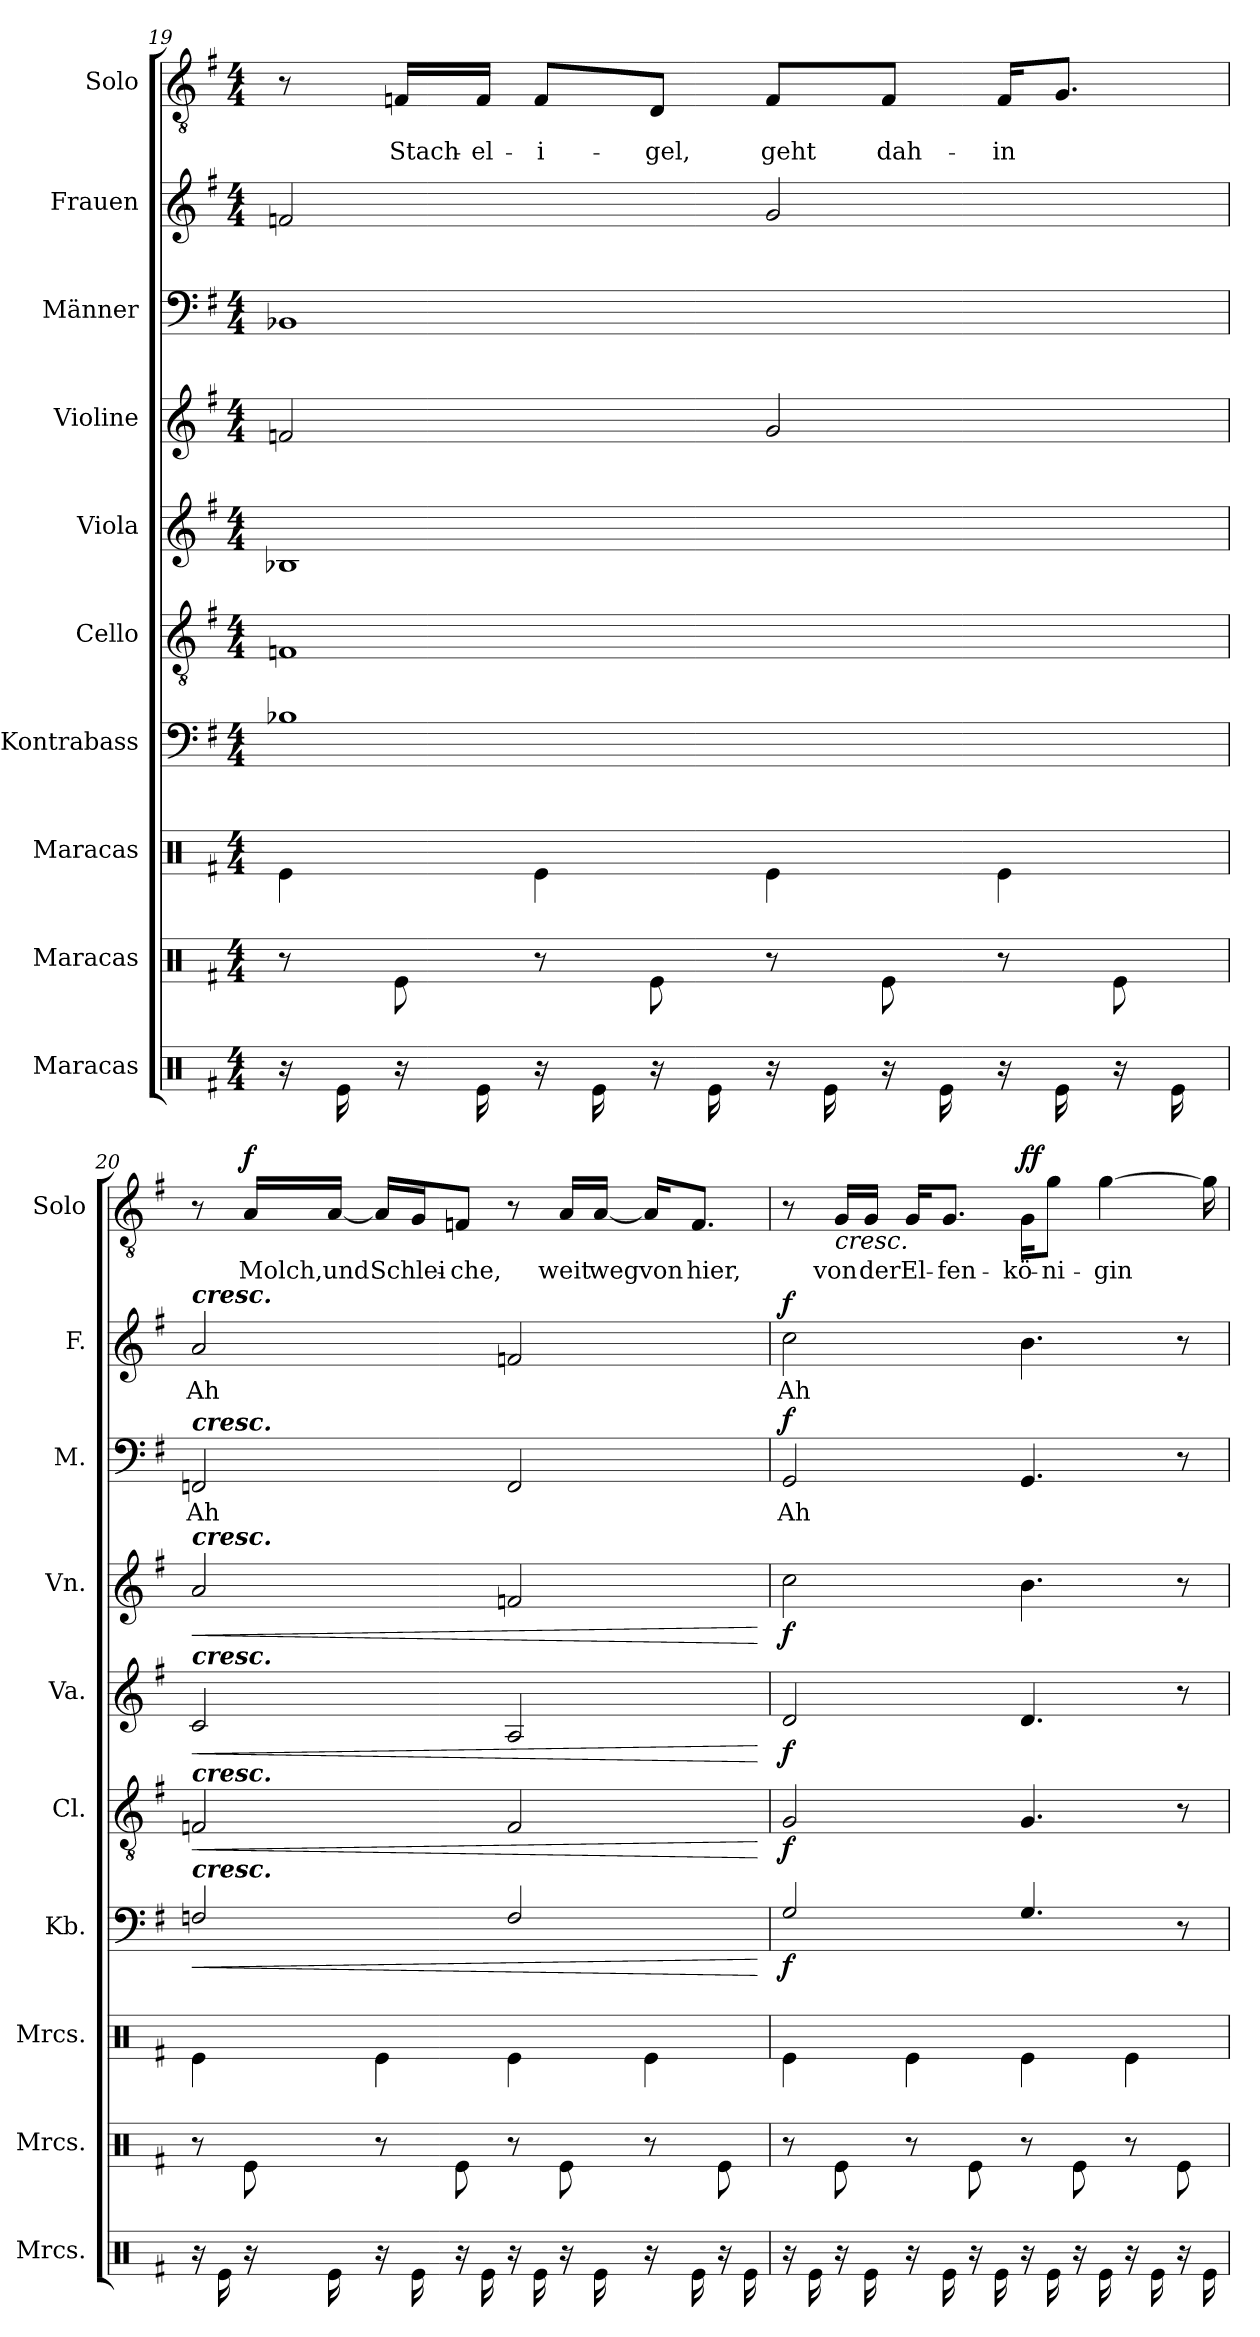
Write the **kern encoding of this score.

**kern	**kern	**kern	**kern	**dynam	**kern	**dynam	**kern	**dynam	**kern	**dynam	**kern	**text	**dynam	**kern	**text	**dynam	**kern	**text	**text	**dynam
*part10	*part9	*part8	*part7	*part7	*part6	*part6	*part5	*part5	*part4	*part4	*part3	*part3	*part3	*part2	*part2	*part2	*part1	*part1	*part1	*part1
*staff10	*staff9	*staff8	*staff7	*staff7	*staff6	*staff6	*staff5	*staff5	*staff4	*staff4	*staff3	*staff3	*staff3	*staff2	*staff2	*staff2	*staff1	*staff1	*staff1	*staff1
*I"Maracas	*I"Maracas	*I"Maracas	*I"Kontrabass	*	*I"Cello	*	*I"Viola	*	*I"Violine	*	*I"Männer	*	*	*I"Frauen	*	*	*I"Solo	*	*	*
*I'Mrcs.	*I'Mrcs.	*I'Mrcs.	*I'Kb.	*	*I'Cl.	*	*I'Va.	*	*I'Vn.	*	*I'M.	*	*	*I'F.	*	*	*I'Solo	*	*	*
!!LO:PB:g=z
*clefX	*clefX	*clefX	*clefF4	*	*clefGv2	*	*clefG2	*	*clefG2	*	*clefF4	*	*	*clefG2	*	*	*clefGv2	*	*	*
*	*	*	*ITrd7c12	*	*	*	*	*	*	*	*	*	*	*	*	*	*	*	*	*
*k[f#]	*k[f#]	*k[f#]	*k[f#]	*	*k[f#]	*	*k[f#]	*	*k[f#]	*	*k[f#]	*	*	*k[f#]	*	*	*k[f#]	*	*	*
*M4/4	*M4/4	*M4/4	*M4/4	*	*M4/4	*	*M4/4	*	*M4/4	*	*M4/4	*	*	*M4/4	*	*	*M4/4	*	*	*
=19	=19	=19	=19	=19	=19	=19	=19	=19	=19	=19	=19	=19	=19	=19	=19	=19	=19	=19	=19	=19
16r	8r	4Re\	1BB-X	.	1Fn	.	1B-X	.	2fn/	.	1BB-X	.	.	2fn/	.	.	8r	.	.	.
16Re\	.	.	.	.	.	.	.	.	.	.	.	.	.	.	.	.	.	.	.	.
!	!	!	!	!	!	!	!	!	!	!	!	!	!	!	!	!	!	!	!LO:LY:b	!
16r	8Re\	.	.	.	.	.	.	.	.	.	.	.	.	.	.	.	16Fn/LL	.	Stach-	.
!	!	!	!	!	!	!	!	!	!	!	!	!	!	!	!	!	!	!	!LO:LY:b	!
16Re\	.	.	.	.	.	.	.	.	.	.	.	.	.	.	.	.	16F/JJ	.	-el-	.
!	!	!	!	!	!	!	!	!	!	!	!	!	!	!	!	!	!	!	!LO:LY:b	!
16r	8r	4Re\	.	.	.	.	.	.	.	.	.	.	.	.	.	.	8F/L	.	-i-	.
16Re\	.	.	.	.	.	.	.	.	.	.	.	.	.	.	.	.	.	.	.	.
!	!	!	!	!	!	!	!	!	!	!	!	!	!	!	!	!	!	!	!LO:LY:b	!
16r	8Re\	.	.	.	.	.	.	.	.	.	.	.	.	.	.	.	8D/J	.	-gel,	.
16Re\	.	.	.	.	.	.	.	.	.	.	.	.	.	.	.	.	.	.	.	.
!	!	!	!	!	!	!	!	!	!	!	!	!	!	!	!	!	!	!	!LO:LY:b	!
16r	8r	4Re\	.	.	.	.	.	.	2g/	.	.	.	.	2g/	.	.	8F/L	.	-geht	.
16Re\	.	.	.	.	.	.	.	.	.	.	.	.	.	.	.	.	.	.	.	.
!	!	!	!	!	!	!	!	!	!	!	!	!	!	!	!	!	!	!	!LO:LY:b	!
16r	8Re\	.	.	.	.	.	.	.	.	.	.	.	.	.	.	.	8F/J	.	dah-	.
16Re\	.	.	.	.	.	.	.	.	.	.	.	.	.	.	.	.	.	.	.	.
!	!	!	!	!	!	!	!	!	!	!	!	!	!	!	!	!	!	!	!LO:LY:b	!
16r	8r	4Re\	.	.	.	.	.	.	.	.	.	.	.	.	.	.	16F/KL	.	-in	.
16Re\	.	.	.	.	.	.	.	.	.	.	.	.	.	.	.	.	8.G/J	.	.	.
16r	8Re\	.	.	.	.	.	.	.	.	.	.	.	.	.	.	.	.	.	.	.
16Re\	.	.	.	.	.	.	.	.	.	.	.	.	.	.	.	.	.	.	.	.
!!LO:PB:g=z
=20	=20	=20	=20	=20	=20	=20	=20	=20	=20	=20	=20	=20	=20	=20	=20	=20	=20	=20	=20	=20
!	!	!	!	!	!	!	!	!	!	!	!	!	!	!LO:TX:a:Bi:t=cresc.	!	!	!	!	!	!
!	!	!	!	!	!	!	!	!	!	!	!LO:TX:a:Bi:t=cresc.	!	!	!	!	!	!	!	!	!
!	!	!	!	!	!	!	!	!	!LO:TX:a:Bi:t=cresc.	!	!	!	!	!	!	!	!	!	!	!
!	!	!	!	!	!	!	!LO:TX:a:Bi:t=cresc.	!	!	!	!	!	!	!	!	!	!	!	!	!
!	!	!	!	!	!LO:TX:a:Bi:t=cresc.	!	!	!	!	!	!	!	!	!	!	!	!	!	!	!
!	!	!	!LO:TX:a:Bi:t=cresc.	!	!	!	!	!	!	!	!	!	!	!	!	!	!	!	!	!
!	!	!	!	!LO:HP:b	!	!LO:HP:b	!	!LO:HP:b	!	!LO:HP:b	!	!LO:LY:b	!	!	!LO:LY:b	!	!	!	!	!
16r	8r	4Re\	2FFn/	<	2Fn/	<	2c/	<	2a/	<	2FFn/	Ah	.	2a/	Ah	.	8r	.	.	.
16Re\	.	.	.	.	.	.	.	.	.	.	.	.	.	.	.	.	.	.	.	.
!	!	!	!	!	!	!	!	!	!	!	!	!	!	!	!	!	!	!LO:LY:b	!	!LO:DY:a
16r	8Re\	.	.	.	.	.	.	.	.	.	.	.	.	.	.	.	16A/LL	Molch,	.	f
!	!	!	!	!	!	!	!	!	!	!	!	!	!	!	!	!	!	!LO:LY:b	!	!
16Re\	.	.	.	.	.	.	.	.	.	.	.	.	.	.	.	.	[16A/JJ	und	.	.
!	!	!	!	!	!	!	!	!	!	!	!	!	!	!	!	!	!	!LO:LY:b	!	!
16r	8r	4Re\	.	.	.	.	.	.	.	.	.	.	.	.	.	.	16A/LL]	Schlei-	.	.
16Re\	.	.	.	.	.	.	.	.	.	.	.	.	.	.	.	.	16G/J	.	.	.
!	!	!	!	!	!	!	!	!	!	!	!	!	!	!	!	!	!	!LO:LY:b	!	!
16r	8Re\	.	.	.	.	.	.	.	.	.	.	.	.	.	.	.	8Fn/J	-che,	.	.
16Re\	.	.	.	.	.	.	.	.	.	.	.	.	.	.	.	.	.	.	.	.
16r	8r	4Re\	2FF/	.	2F/	.	2A/	.	2fn/	.	2FF/	.	.	2fn/	.	.	8r	.	.	.
16Re\	.	.	.	.	.	.	.	.	.	.	.	.	.	.	.	.	.	.	.	.
!	!	!	!	!	!	!	!	!	!	!	!	!	!	!	!	!	!	!LO:LY:b	!	!
16r	8Re\	.	.	.	.	.	.	.	.	.	.	.	.	.	.	.	16A/LL	weit	.	.
!	!	!	!	!	!	!	!	!	!	!	!	!	!	!	!	!	!	!LO:LY:b	!	!
16Re\	.	.	.	.	.	.	.	.	.	.	.	.	.	.	.	.	[16A/JJ	weg	.	.
!	!	!	!	!	!	!	!	!	!	!	!	!	!	!	!	!	!	!LO:LY:b	!	!
16r	8r	4Re\	.	.	.	.	.	.	.	.	.	.	.	.	.	.	16A/KL]	von	.	.
!	!	!	!	!	!	!	!	!	!	!	!	!	!	!	!	!	!	!LO:LY:b	!	!
16Re\	.	.	.	.	.	.	.	.	.	.	.	.	.	.	.	.	8.F/J	hier,	.	.
16r	8Re\	.	.	.	.	.	.	.	.	.	.	.	.	.	.	.	.	.	.	.
16Re\	.	.	.	.	.	.	.	.	.	.	.	.	.	.	.	.	.	.	.	.
.	.	.	.	[	.	[	.	[	.	[	.	.	.	.	.	.	.	.	.	.
!!LO:PB:g=z
=21	=21	=21	=21	=21	=21	=21	=21	=21	=21	=21	=21	=21	=21	=21	=21	=21	=21	=21	=21	=21
!	!	!	!	!LO:DY:b	!	!LO:DY:b	!	!LO:DY:b	!	!LO:DY:b	!	!LO:LY:b	!LO:DY:b	!	!LO:LY:b	!LO:DY:b	!	!	!	!
16r	8r	4Re\	2GG/	f	2G/	f	2d/	f	2cc\	f	2GG/	Ah	f	2cc\	Ah	f	8r	.	.	.
16Re\	.	.	.	.	.	.	.	.	.	.	.	.	.	.	.	.	.	.	.	.
!	!	!	!	!	!	!	!	!	!	!	!	!	!	!	!	!	!	!LO:LY:b	!	!LO:HP:b
16r	8Re\	.	.	.	.	.	.	.	.	.	.	.	.	.	.	.	16G/LL	von	.	<
!	!	!	!	!	!	!	!	!	!	!	!	!	!	!	!	!	!	!LO:LY:b	!	!
16Re\	.	.	.	.	.	.	.	.	.	.	.	.	.	.	.	.	16G/JJ	der	.	.
!	!	!	!	!	!	!	!	!	!	!	!	!	!	!	!	!	!	!LO:LY:b	!	!
16r	8r	4Re\	.	.	.	.	.	.	.	.	.	.	.	.	.	.	16G/KL	El-	.	.
!	!	!	!	!	!	!	!	!	!	!	!	!	!	!	!	!	!	!LO:LY:b	!	!
16Re\	.	.	.	.	.	.	.	.	.	.	.	.	.	.	.	.	8.G/J	-fen-	.	.
16r	8Re\	.	.	.	.	.	.	.	.	.	.	.	.	.	.	.	.	.	.	.
16Re\	.	.	.	.	.	.	.	.	.	.	.	.	.	.	.	.	.	.	.	.
!	!	!	!	!	!	!	!	!	!	!	!	!	!	!	!	!	!	!LO:LY:b	!	!LO:DY:a
16r	8r	4Re\	4.GG/	.	4.G/	.	4.d/	.	4.b\	.	4.GG/	.	.	4.b\	.	.	16G\KL	-kö-	.	ff
!	!	!	!	!	!	!	!	!	!	!	!	!	!	!	!	!	!	!LO:LY:b	!	!
16Re\	.	.	.	.	.	.	.	.	.	.	.	.	.	.	.	.	8g\J	-ni-	.	.
16r	8Re\	.	.	.	.	.	.	.	.	.	.	.	.	.	.	.	.	.	.	.
!	!	!	!	!	!	!	!	!	!	!	!	!	!	!	!	!	!	!LO:LY:b	!	!
16Re\	.	.	.	.	.	.	.	.	.	.	.	.	.	.	.	.	[4g\	-gin	.	.
16r	8r	4Re\	.	.	.	.	.	.	.	.	.	.	.	.	.	.	.	.	.	.
16Re\	.	.	.	.	.	.	.	.	.	.	.	.	.	.	.	.	.	.	.	.
16r	8Re\	.	8r	.	8r	.	8r	.	8r	.	8r	.	.	8r	.	.	.	.	.	.
16Re\	.	.	.	.	.	.	.	.	.	.	.	.	.	.	.	.	16g\]	.	.	.
.	.	.	.	.	.	.	.	.	.	.	.	.	.	.	.	.	.	.	.	[
=	=	=	=	=	=	=	=	=	=	=	=	=	=	=	=	=	=	=	=	=
*-	*-	*-	*-	*-	*-	*-	*-	*-	*-	*-	*-	*-	*-	*-	*-	*-	*-	*-	*-	*-
